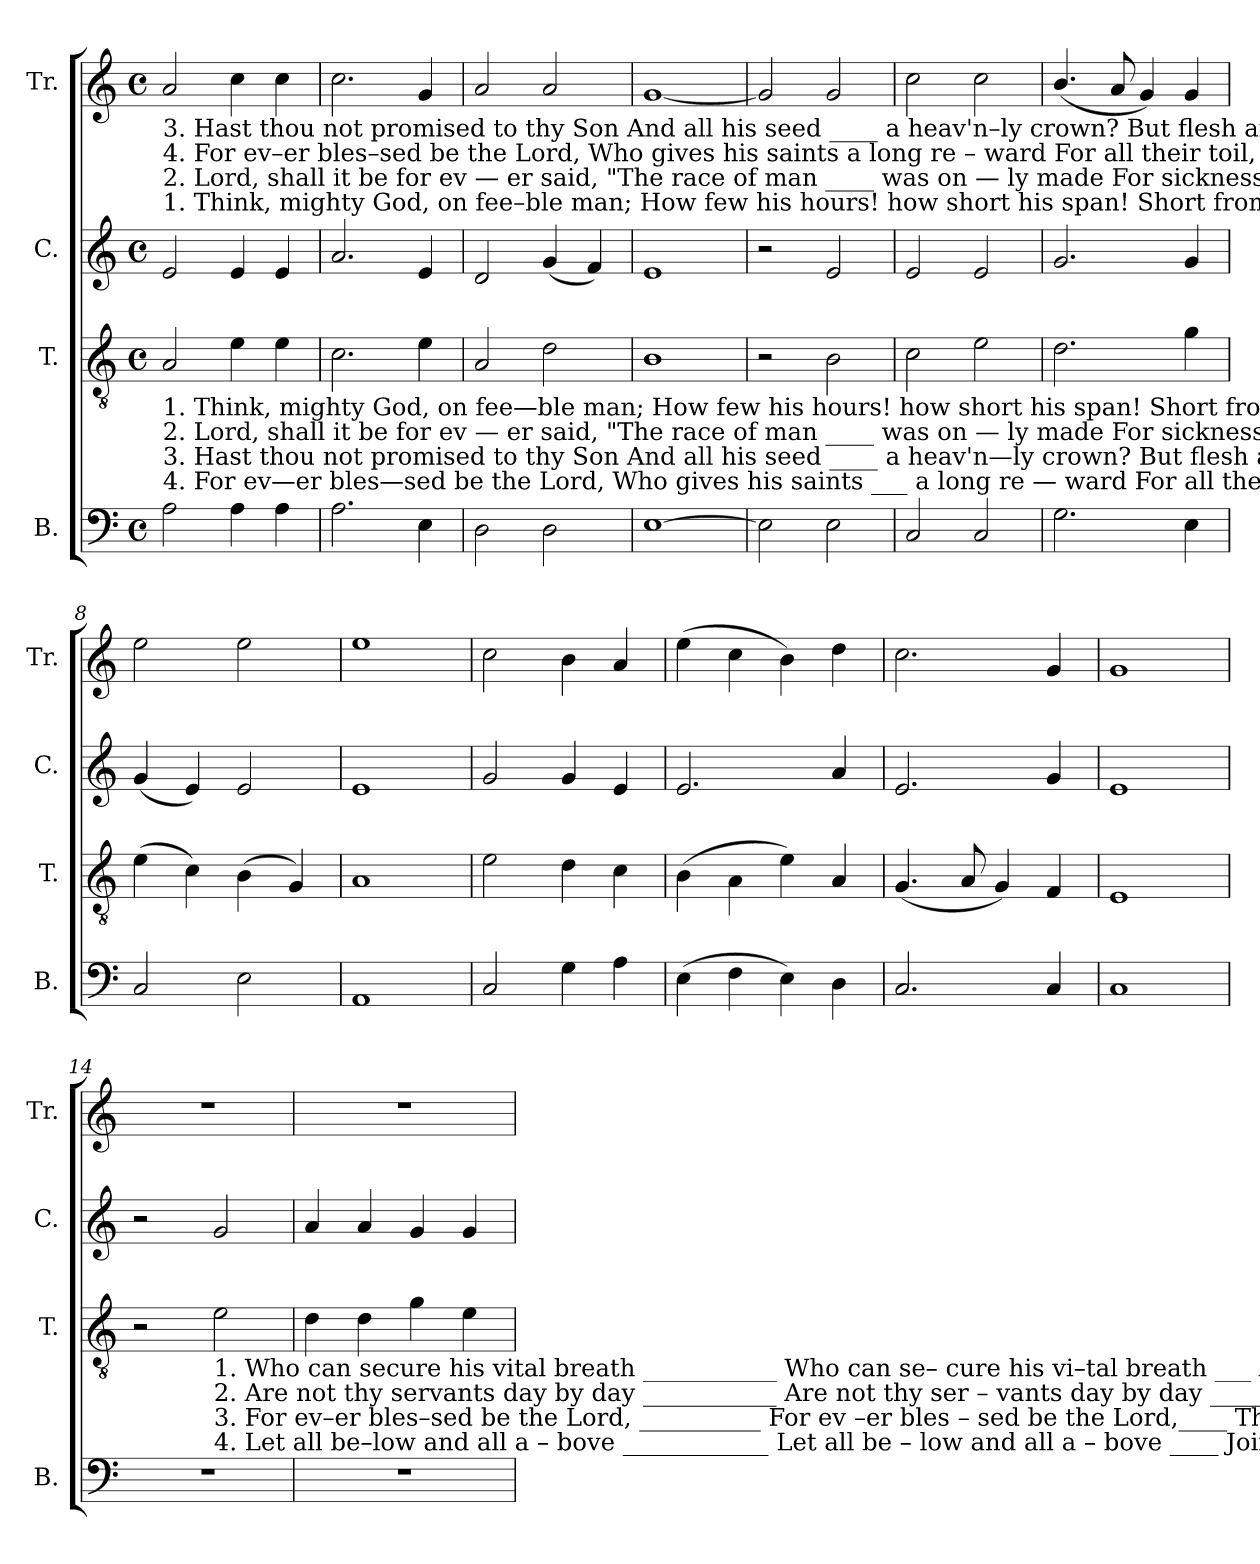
**kern	**kern	**kern	**kern
*part4	*part3	*part2	*part1
*staff4	*staff3	*staff2	*staff1
*I"B.	*I"T.	*I"C.	*I"Tr.
*I'B.	*I'T.	*I'C.	*I'Tr.
*clefF4	*clefGv2	*clefG2	*clefG2
*k[]	*k[]	*k[]	*k[]
*M4/4	*M4/4	*M4/4	*M4/4
*met(c)	*met(c)	*met(c)	*met(c)
*MM120	*MM120	*MM120	*MM120
=1	=1	=1	=1
!	!	!	!LO:TX:b:t=3. Hast thou not promised to  thy    Son        And  all  his   seed ____    a    heav'n–ly  crown?  But flesh and sense     in –  dulge             des–pair&colon;
!	!	!	!LO:TX:b:t=4. For  ev–er   bles–sed   be   the     Lord,      Who gives his saints      a    long       re – ward   For all their toil, ____ re – proach,            and   pain&colon;
!	!	!	!LO:TX:b:t=2. Lord, shall it be   for  ev — er      said,     "The race  of   man ____  was  on  —   ly    made  For sickness, sor    –   row,  and                the  dust?"
!	!	!	!LO:TX:b:t=1. Think, mighty God, on fee–ble  man;     How few his   hours!        how short  his   span!   Short from the cra   –   dle   to                 the grave;
!	!LO:TX:b:t=1. Think, mighty God, on fee—ble man;    How  few his   hours!        how  short   his    span!  Short from the cra  —  dle    to              the grave;	!	!
!	!LO:TX:b:t=2. Lord, shall it be   for  ev — er      said,     "The race  of   man ____  was  on  —   ly    made  For sickness, sor    —   row,  and             the  dust?"	!	!
!	!LO:TX:b:t=3. Hast thou not promised to  thy    Son         And  all  his   seed ____    a    heav'n—ly  crown?  But flesh and sense     in —  dulge          des—pair&colon;	!	!
!	!LO:TX:b:t=4. For ev—er  bles—sed  be   the     Lord,      Who gives his saints ___    a    long     re — ward   For all their toil, ____ re — proach,      and   pain&colon;	!	!
2A\	2A/	2e/	2a/
4A\	4e\	4e/	4cc\
4A\	4e\	4e/	4cc\
=2	=2	=2	=2
2.A\	2.c\	2.a/	2.cc\
4E\	4e\	4e/	4g/
=3	=3	=3	=3
2D\	2A/	2d/	2a/
2D\	2d\	(4g/	2a/
.	.	4f/)	.
=4	=4	=4	=4
[1E	1B	1e	[1g
=5	=5	=5	=5
2E\]	2r	2r	2g/]
2E\	2B\	2e/	2g/
=6	=6	=6	=6
2C/	2c\	2e/	2cc\
2C/	2e\	2e/	2cc\
=7	=7	=7	=7
2.G\	2.d\	2.g/	(4.b/
.	.	.	8a/
.	.	.	4g/)
4E\	4g\	4g/	4g/
=8	=8	=8	=8
2C/	(4e\	(4g/	2ee\
.	4c\)	4e/)	.
2E\	(4B\	2e/	2ee\
.	4G/)	.	.
=9	=9	=9	=9
1AA	1A	1e	1ee
=10	=10	=10	=10
2C/	2e\	2g/	2cc\
4G\	4d\	4g/	4b\
4A\	4c\	4e/	4a/
=11	=11	=11	=11
(4E\	(4B\	2.e/	(4ee\
4F\	4A\	.	4cc\
4E\)	4e\)	.	4b\)
4D\	4A/	4a/	4dd\
=12	=12	=12	=12
2.C/	(4.G/	2.e/	2.cc\
.	8A/	.	.
.	4G/)	.	.
4C/	4F/	4g/	4g/
=13	=13	=13	=13
1C	1E	1e	1g
!!LO:LB:g=z
=14	=14	=14	=14
1r	2r	2r	1r
!	!LO:TX:b:t=1. Who can secure his  vital  breath ___________         Who  can se– cure    his       vi–tal  breath ___   Against  the bold ______   de –mands         of	!	!
!	!LO:TX:b:t=2. Are  not thy servants day by day ___________         Are   not  thy ser  – vants    day by day _____    Sent  to their graves,___  and  turned        to	!	!
!	!LO:TX:b:t=3. For  ev–er bles–sed  be  the Lord, __________          For   ev –er   bles –  sed       be  the Lord,____    That faith can read ____  his   ho      –        ly	!	!
!	!LO:TX:b:t=4.  Let  all  be–low and  all  a – bove ____________          Let    all  be – low      and      all  a  – bove ____     Join  to  proclaim  _____ thy   won  –  drous	!	!
.	2e\	2g/	.
=15	=15	=15	=15
1r	4d\	4a/	1r
.	4d\	4a/	.
.	4g\	4g/	.
.	4e\	4g/	.
=	=	=	=
*-	*-	*-	*-
